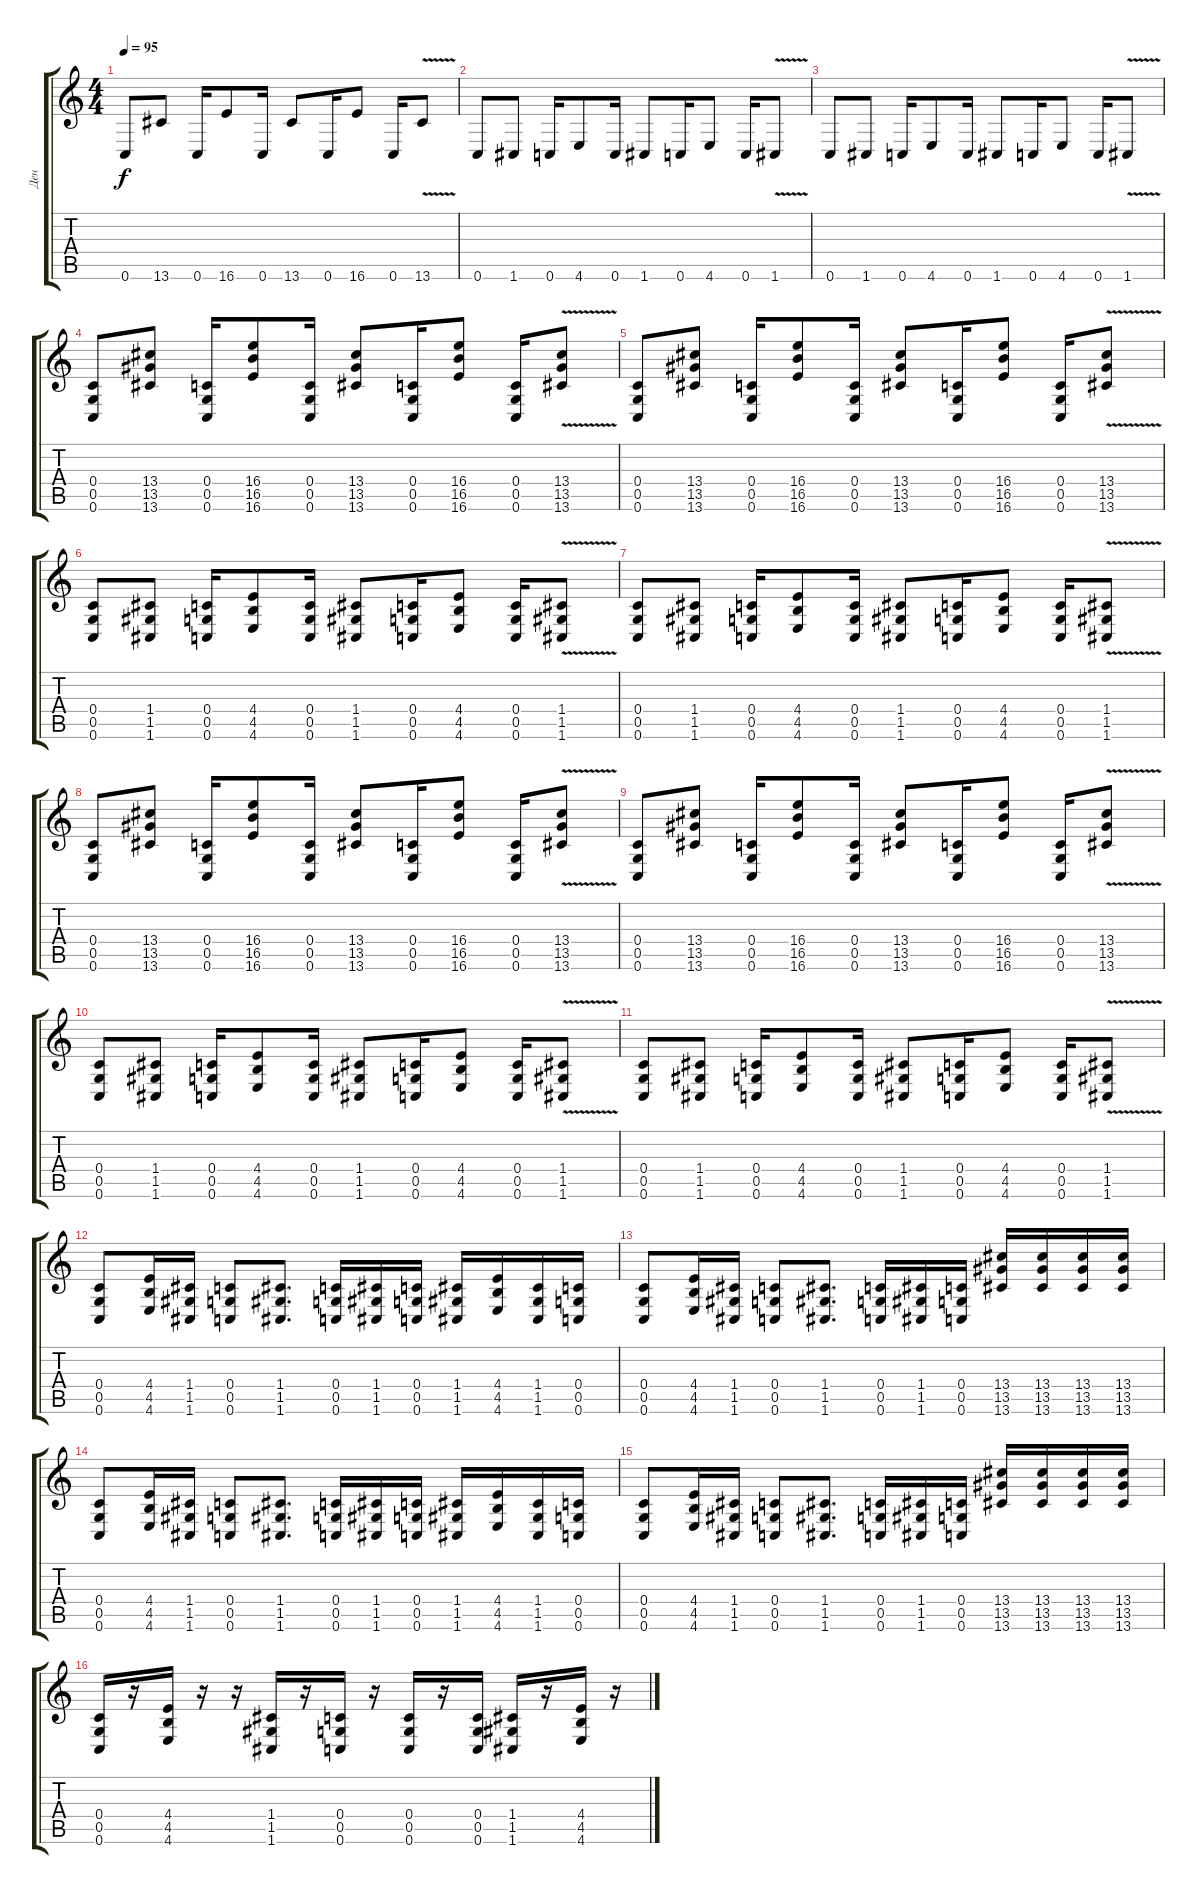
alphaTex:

\track ("Ден" "Ден") {instrument overdrivenguitar}
\staff {score tabs}
\tuning (D4 A3 F3 C3 G2 C2) {hide}
\ts (4 4)
\tempo 95
\clef g2
\ks c
0.6.8{dy f} 13.6.8 0.6.16 16.6.8 0.6.16 13.6.8 0.6.16 16.6.8 0.6.16 13.6{v}.8 |
0.6.8 1.6.8 0.6.16 4.6.8 0.6.16 1.6.8 0.6.16 4.6.8 0.6.16 1.6{v}.8 |
0.6.8 1.6.8 0.6.16 4.6.8 0.6.16 1.6.8 0.6.16 4.6.8 0.6.16 1.6{v}.8 |
(0.4 0.5 0.6).8 (13.4 13.5 13.6).8 (0.4 0.5 0.6).16 (16.4 16.5 16.6).8 (0.4 0.5 0.6).16 (13.4 13.5 13.6).8 (0.4 0.5 0.6).16 (16.4 16.5 16.6).8 (0.4 0.5 0.6).16 (13.4 13.5 13.6{v}).8 |
(0.4 0.5 0.6).8 (13.4 13.5 13.6).8 (0.4 0.5 0.6).16 (16.4 16.5 16.6).8 (0.4 0.5 0.6).16 (13.4 13.5 13.6).8 (0.4 0.5 0.6).16 (16.4 16.5 16.6).8 (0.4 0.5 0.6).16 (13.4 13.5 13.6{v}).8 |
(0.4 0.5 0.6).8 (1.4 1.5 1.6).8 (0.4 0.5 0.6).16 (4.4 4.5 4.6).8 (0.4 0.5 0.6).16 (1.4 1.5 1.6).8 (0.4 0.5 0.6).16 (4.4 4.5 4.6).8 (0.4 0.5 0.6).16 (1.4 1.5 1.6{v}).8 |
(0.4 0.5 0.6).8 (1.4 1.5 1.6).8 (0.4 0.5 0.6).16 (4.4 4.5 4.6).8 (0.4 0.5 0.6).16 (1.4 1.5 1.6).8 (0.4 0.5 0.6).16 (4.4 4.5 4.6).8 (0.4 0.5 0.6).16 (1.4 1.5 1.6{v}).8 |
(0.4 0.5 0.6).8 (13.4 13.5 13.6).8 (0.4 0.5 0.6).16 (16.4 16.5 16.6).8 (0.4 0.5 0.6).16 (13.4 13.5 13.6).8 (0.4 0.5 0.6).16 (16.4 16.5 16.6).8 (0.4 0.5 0.6).16 (13.4 13.5 13.6{v}).8 |
(0.4 0.5 0.6).8 (13.4 13.5 13.6).8 (0.4 0.5 0.6).16 (16.4 16.5 16.6).8 (0.4 0.5 0.6).16 (13.4 13.5 13.6).8 (0.4 0.5 0.6).16 (16.4 16.5 16.6).8 (0.4 0.5 0.6).16 (13.4 13.5 13.6{v}).8 |
(0.4 0.5 0.6).8 (1.4 1.5 1.6).8 (0.4 0.5 0.6).16 (4.4 4.5 4.6).8 (0.4 0.5 0.6).16 (1.4 1.5 1.6).8 (0.4 0.5 0.6).16 (4.4 4.5 4.6).8 (0.4 0.5 0.6).16 (1.4 1.5 1.6{v}).8 |
(0.4 0.5 0.6).8 (1.4 1.5 1.6).8 (0.4 0.5 0.6).16 (4.4 4.5 4.6).8 (0.4 0.5 0.6).16 (1.4 1.5 1.6).8 (0.4 0.5 0.6).16 (4.4 4.5 4.6).8 (0.4 0.5 0.6).16 (1.4 1.5 1.6{v}).8 |
(0.4 0.5 0.6).8 (4.4 4.5 4.6).16 (1.4 1.5 1.6).16 (0.4 0.5 0.6).8 (1.4 1.5 1.6).8{d} (0.4 0.5 0.6).16 (1.4 1.5 1.6).16 (0.4 0.5 0.6).16 (1.4 1.5 1.6).16 (4.4 4.5 4.6).16 (1.4 1.5 1.6).16 (0.4 0.5 0.6).16 |
(0.4 0.5 0.6).8 (4.4 4.5 4.6).16 (1.4 1.5 1.6).16 (0.4 0.5 0.6).8 (1.4 1.5 1.6).8{d} (0.4 0.5 0.6).16 (1.4 1.5 1.6).16 (0.4 0.5 0.6).16 (13.4 13.5 13.6).16 (13.4 13.5 13.6).16 (13.4 13.5 13.6).16 (13.4 13.5 13.6).16 |
(0.4 0.5 0.6).8 (4.4 4.5 4.6).16 (1.4 1.5 1.6).16 (0.4 0.5 0.6).8 (1.4 1.5 1.6).8{d} (0.4 0.5 0.6).16 (1.4 1.5 1.6).16 (0.4 0.5 0.6).16 (1.4 1.5 1.6).16 (4.4 4.5 4.6).16 (1.4 1.5 1.6).16 (0.4 0.5 0.6).16 |
(0.4 0.5 0.6).8 (4.4 4.5 4.6).16 (1.4 1.5 1.6).16 (0.4 0.5 0.6).8 (1.4 1.5 1.6).8{d} (0.4 0.5 0.6).16 (1.4 1.5 1.6).16 (0.4 0.5 0.6).16 (13.4 13.5 13.6).16 (13.4 13.5 13.6).16 (13.4 13.5 13.6).16 (13.4 13.5 13.6).16 |
(0.4 0.5 0.6).16 r.16 (4.4 4.5 4.6).16 r.16 r.16 (1.4 1.5 1.6).16 r.16 (0.4 0.5 0.6).16 r.16 (0.4 0.5 0.6).16 r.16 (0.4 0.5 0.6).16 (1.4 1.5 1.6).16 r.16 (4.4 4.5 4.6).16 r.16
